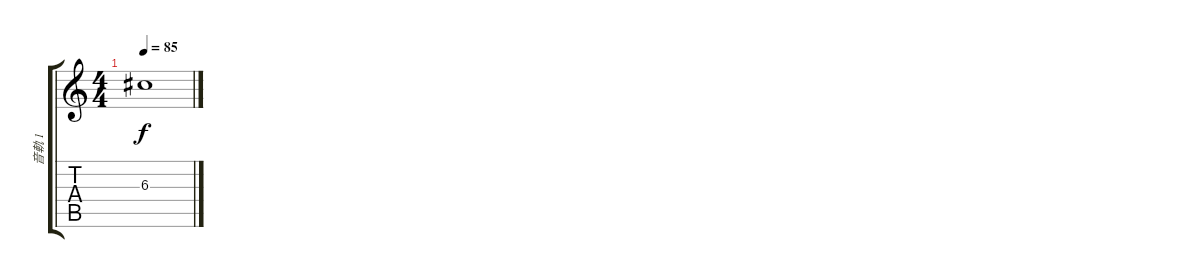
\track ("音軌 1" "音軌 1") {instrument overdrivenguitar}
\staff {score tabs}
\tuning (E4 B3 G3 D3 A2 E2) {hide}
\ts (4 4)
\tempo 85
\clef g2
\ks c
6.3{t}.1{dy f}
